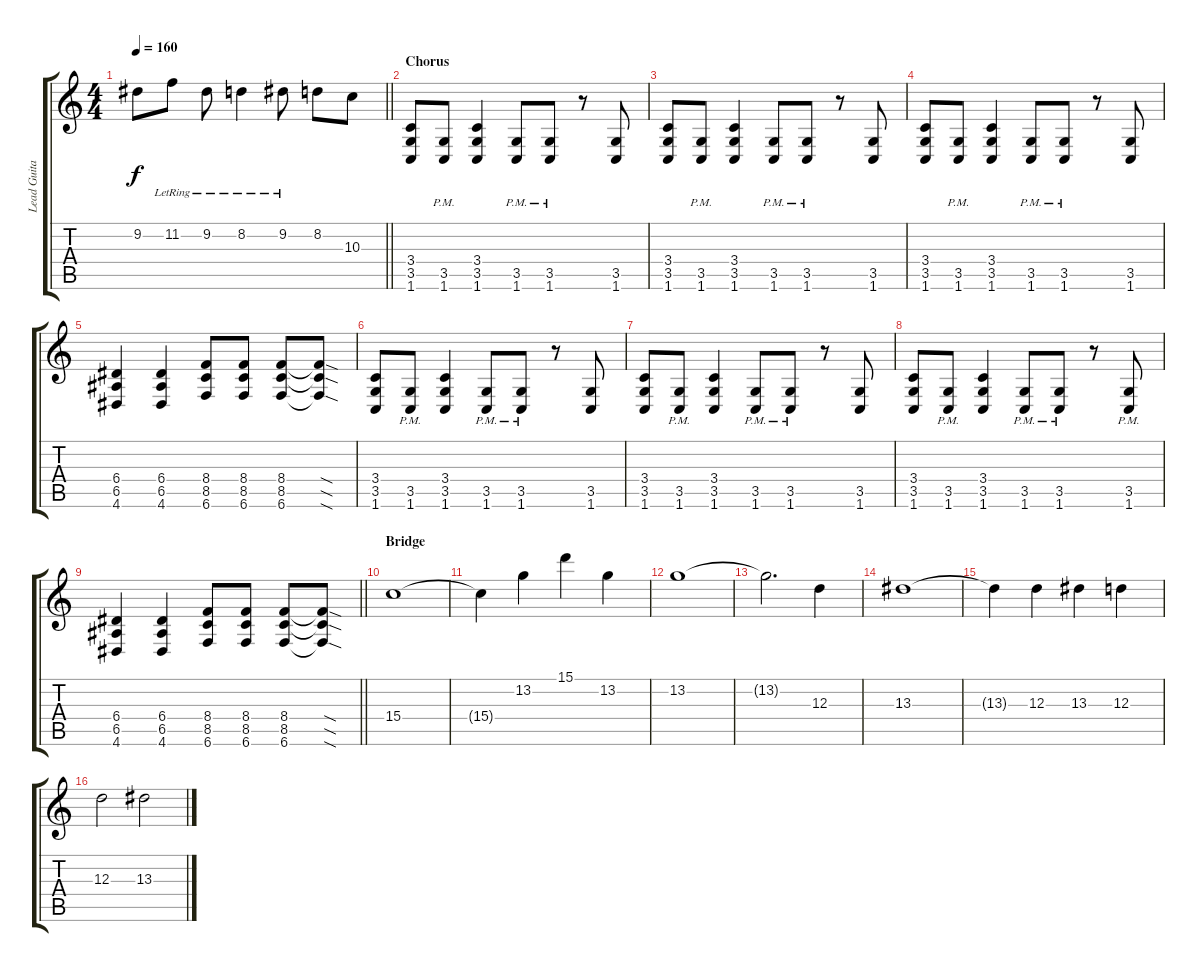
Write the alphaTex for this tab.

\track ("Lead Guitar" "Lead Guita") {instrument electricguitarjazz}
\staff {score tabs}
\tuning (B3 Gb3 D3 A2 E2 B1) {hide}
\ts (4 4)
\tempo 160
\clef g2
\barLineRight lightlight
\ks c
9.2{t}.8{dy f} 11.2{lr}.8 9.2{lr}.8 8.2{lr}.4 9.2{lr}.8 8.2.8 10.3.8 |
\section ("" "Chorus")
(3.4 3.5 1.6).8{instrument overdrivenguitar} (3.5{pm} 1.6{pm}).8 (3.4 3.5 1.6).4 (3.5{pm} 1.6{pm}).8 (3.5{pm} 1.6{pm}).8 r.8 (3.5 1.6).8 |
(3.4 3.5 1.6).8 (3.5{pm} 1.6{pm}).8 (3.4 3.5 1.6).4 (3.5{pm} 1.6{pm}).8 (3.5{pm} 1.6{pm}).8 r.8 (3.5 1.6).8 |
(3.4 3.5 1.6).8 (3.5{pm} 1.6{pm}).8 (3.4 3.5 1.6).4 (3.5{pm} 1.6{pm}).8 (3.5{pm} 1.6{pm}).8 r.8 (3.5 1.6).8 |
(6.4 6.5 4.6).4 (6.4 6.5 4.6).4 (8.4 8.5 6.6).8 (8.4 8.5 6.6).8 (8.4 8.5 6.6).8 (8.4{sod t} 8.5{sod t} 6.6{sod t}).8 |
(3.4 3.5 1.6).8 (3.5{pm} 1.6{pm}).8 (3.4 3.5 1.6).4 (3.5{pm} 1.6{pm}).8 (3.5{pm} 1.6{pm}).8 r.8 (3.5 1.6).8 |
(3.4 3.5 1.6).8 (3.5{pm} 1.6{pm}).8 (3.4 3.5 1.6).4 (3.5{pm} 1.6{pm}).8 (3.5{pm} 1.6{pm}).8 r.8 (3.5 1.6).8 |
(3.4 3.5 1.6).8 (3.5{pm} 1.6{pm}).8 (3.4 3.5 1.6).4 (3.5{pm} 1.6{pm}).8 (3.5{pm} 1.6{pm}).8 r.8 (3.5{pm} 1.6{pm}).8 |
\barLineRight lightlight
(6.4 6.5 4.6).4 (6.4 6.5 4.6).4 (8.4 8.5 6.6).8 (8.4 8.5 6.6).8 (8.4 8.5 6.6).8 (8.4{sod t} 8.5{sod t} 6.6{sod t}).8 |
\section ("" "Bridge")
15.4.1{instrument electricguitarjazz} |
15.4{t}.4 13.2.4 15.1.4 13.2.4 |
13.2.1 |
13.2{t}.2{d} 12.3.4 |
13.3.1 |
13.3{t}.4 12.3.4 13.3.4 12.3.4 |
12.3.2 13.3.2
